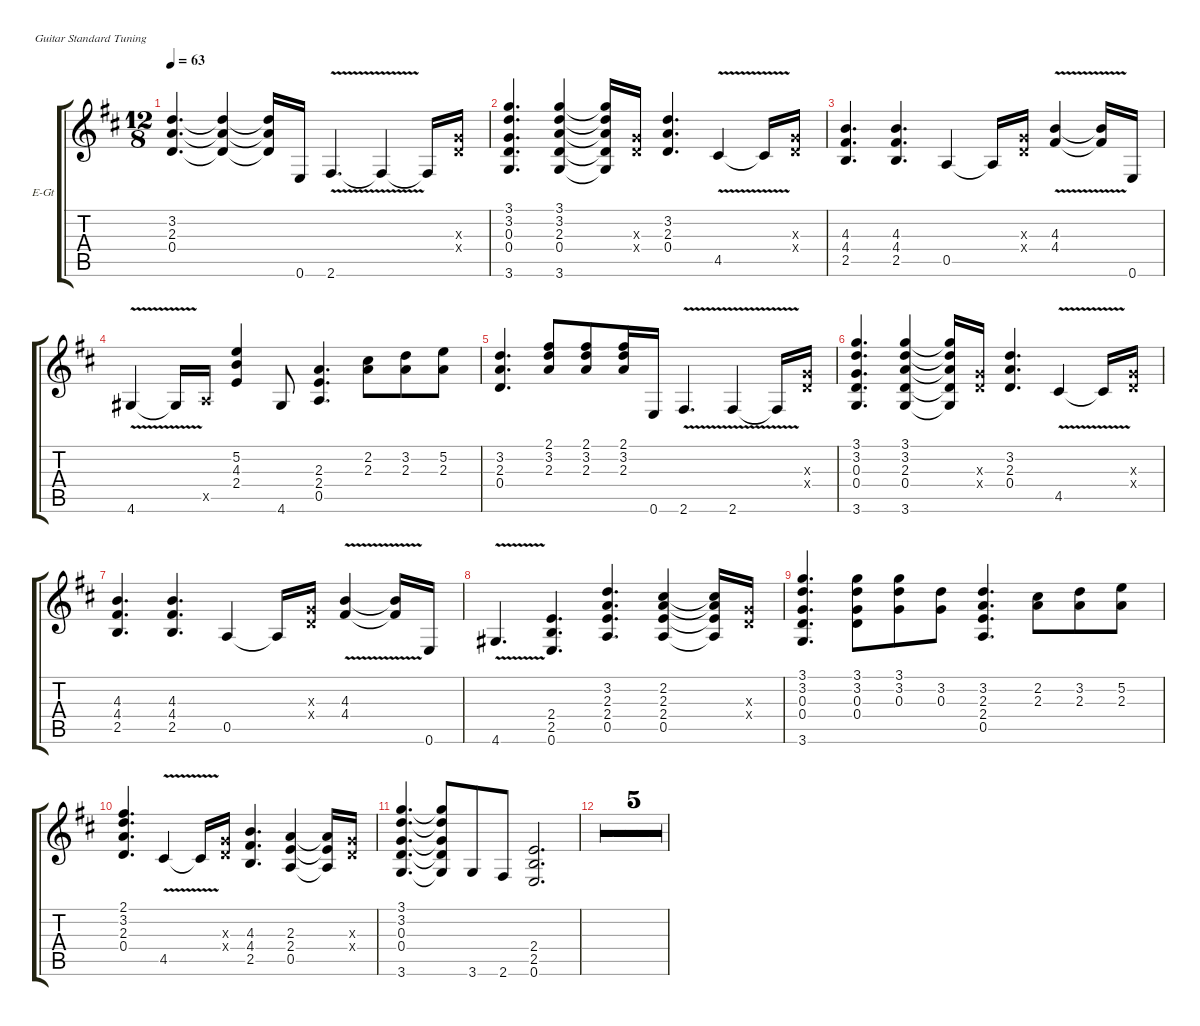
\defaultSystemsLayout 4
\hideDynamics
\bracketExtendMode groupsimilarinstruments
\firstSystemTrackNameOrientation horizontal
\otherSystemsTrackNameOrientation horizontal
\track ("Guitare Rythmique (Overdub)" "E-Gt") {multiBarRest instrument distortionguitar}
\staff {score tabs}
\tuning (E4 B3 G3 D3 A2 E2)
\ts (12 8)
\tempo 63
\clef g2
\ks d
(0.4 2.3 3.2).4{d dy ff} (0.4{t} 2.3{t} 3.2{t}).4 (0.4{t} 2.3{t} 3.2{t}).16 0.6.16 2.6{v}.4{d} 2.6{t}.4 2.6{t}.16 (0.4{x} 0.3{x}).16 |
(3.6 0.4 0.3 3.2 3.1).4{d} (3.6 0.4 2.3 3.2 3.1).4 (3.6{t} 0.4{t} 2.3{t} 3.2{t} 3.1{t}).16 (0.4{x} 0.3{x}).16 (3.2 2.3 0.4).4{d} 4.5{v}.4 4.5{v t}.16 (0.3{x} 0.4{x}).16 |
(2.5 4.4 4.3).4{d} (2.5 4.4 4.3).4{d} 0.5.4 0.5{t}.16 (0.4{x} 0.3{x}).16 (4.4{v} 4.3{v}).4 (4.3{v t} 4.4{v t}).16 0.6.16 |
4.6{v}.4 4.6{v t}.16 0.5{x}.16 (2.4 4.3 5.2).4 4.6.8 (0.5 2.4 2.3).4{d} (2.3 2.2).8 (2.3 3.2).8 (2.3 5.2).8 |
(0.4 2.3 3.2).4{d} (2.1 3.2 2.3).8 (2.1 3.2 2.3).8 (2.1 3.2 2.3).16 0.6.16 2.6{v}.4{d} 2.6{v}.4 2.6{v t}.16 (0.4{x} 0.3{x}).16 |
(3.6 0.4 0.3 3.2 3.1).4{d} (3.1 3.2 2.3 0.4 3.6).4 (3.1{t} 3.2{t} 2.3{t} 0.4{t} 3.6{t}).16 (0.4{x} 0.3{x}).16 (3.2 2.3 0.4).4{d} 4.5{v}.4 4.5{t}.16 (0.4{x} 0.3{x}).16 |
(2.5 4.4 4.3).4{d} (2.5 4.4 4.3).4{d} 0.5.4 0.5{t}.16 (0.4{x} 0.3{x}).16 (4.3{v} 4.4{v}).4 (4.3{v t} 4.4{v t}).16 0.6.16 |
4.6{v}.4{d} (0.6 2.5 2.4).4{d} (0.5 2.4 2.3 3.2).4{d} (2.2 2.3 2.4 0.5).4 (2.2{t} 2.3{t} 2.4{t} 0.5{t}).16 (0.4{x} 0.3{x}).16 |
(3.6 0.4 0.3 3.2 3.1).4{d} (3.1 3.2 0.3 0.4).8 (0.3 3.2 3.1).8 (3.2 0.3).8 (3.2 2.3 2.4 0.5).4{d} (2.3 2.2).8 (3.2 2.3).8 (5.2 2.3).8 |
(2.1 3.2 2.3 0.4).4{d} 4.5{v}.4 4.5{v t}.16 (0.4{x} 0.3{x}).16 (4.3 4.4 2.5).4{d} (0.5 2.4 2.3).4 (0.5{t} 2.4{t} 2.3{t}).16 (0.3{x} 0.4{x}).16 |
(3.6 0.4 0.3 3.2 3.1).4{d} (3.6{t} 0.4{t} 0.3{t} 3.2{t} 3.1{t}).8 3.6.8 2.6.8 (0.6 2.5 2.4).2{d} |
r.1{d} |
r.1{d} |
r.1{d} |
r.1{d} |
r.1{d}
